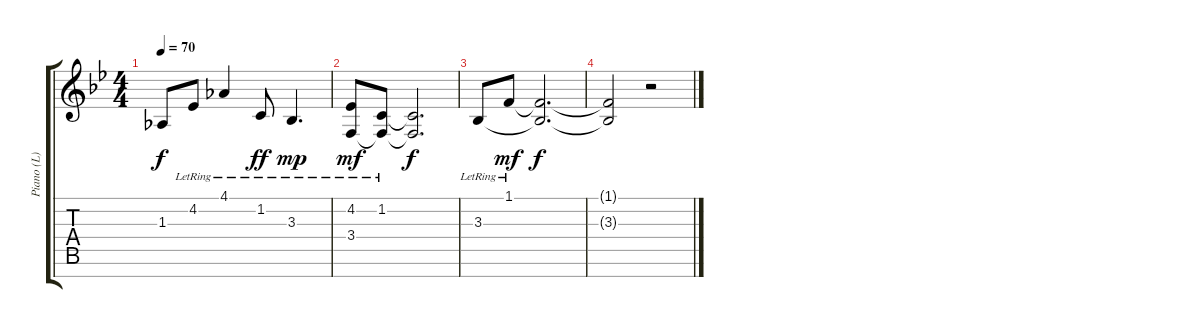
\track ("Piano (L)" "Piano (L)") {instrument acousticgrandpiano}
\staff {score tabs}
\tuning (E4 B3 G3 D3 A2 E2 B1) {hide}
\ts (4 4)
\tempo 70
\clef g2
\ks bb
1.3{t}.8{dy f} 4.2{lr}.8 4.1{lr}.4 1.2{lr}.8{dy ff} 3.3{lr}.4{d dy mp} |
(4.2{lr} 3.4{lr}).8{dy mf} (1.2{lr} 3.4{t}).8 (1.2{t} 3.4{t}).2{d dy f} |
3.3{lr}.8 1.1{lr}.8{dy mf} (1.1{t} 3.3{t}).2{d dy f} |
(1.1{t} 3.3{t}).2{volume 4} r.2
